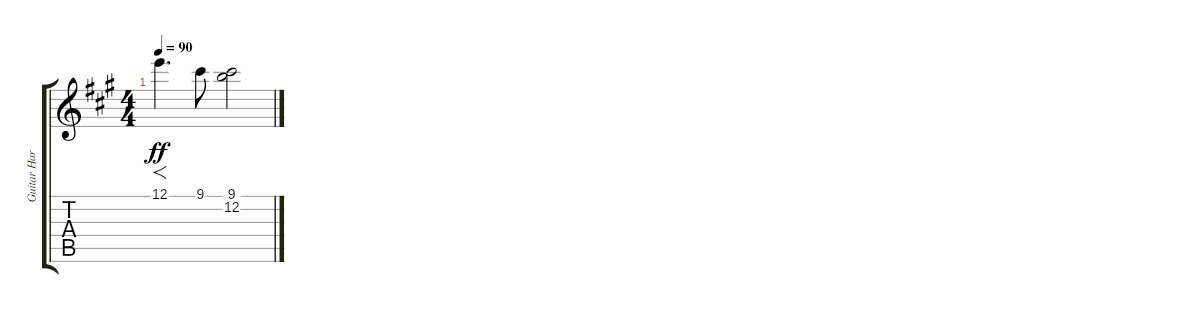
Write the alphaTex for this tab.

\track ("Guitar Harm." "Guitar Har") {instrument guitarharmonics}
\staff {score tabs}
\tuning (E4 B3 G3 D3 A2 E2) {hide}
\ts (4 4)
\tempo 90
\clef g2
\ks a
12.1.4{f d dy ff} 9.1.8 (9.1 12.2).2
